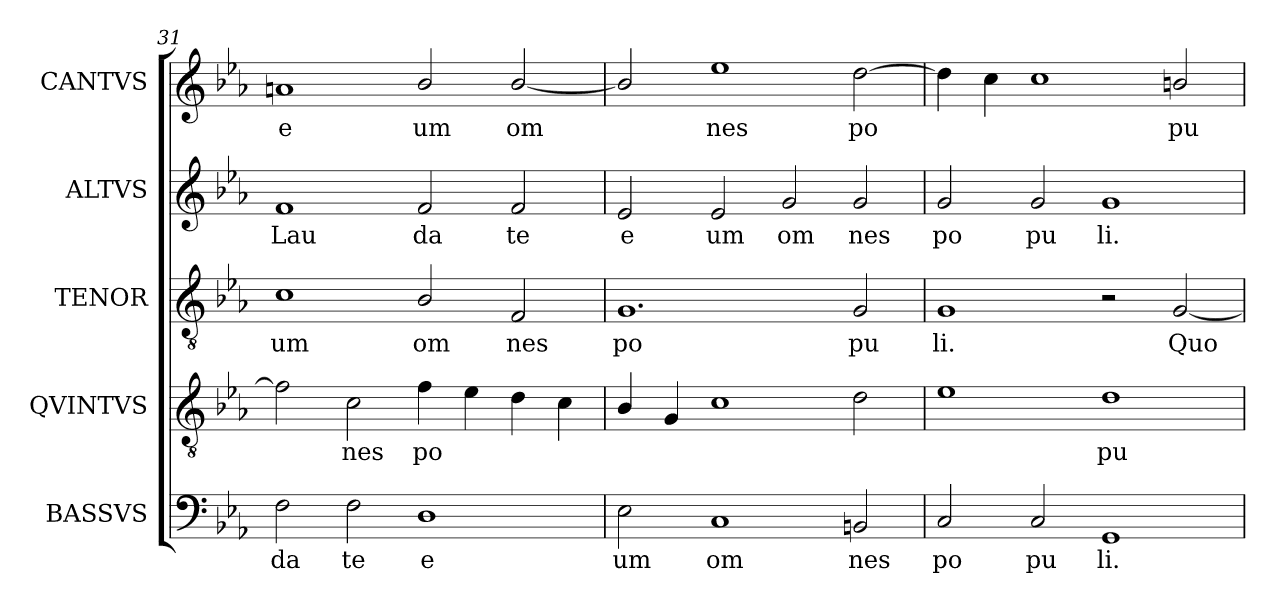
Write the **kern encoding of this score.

**kern	**text	**kern	**text	**kern	**text	**kern	**text	**kern	**text
*part5	*part5	*part4	*part4	*part3	*part3	*part2	*part2	*part1	*part1
*staff5	*staff5	*staff4	*staff4	*staff3	*staff3	*staff2	*staff2	*staff1	*staff1
*I"BASSVS	*	*I"QVINTVS	*	*I"TENOR	*	*I"ALTVS	*	*I"CANTVS	*
*clefF4	*	*clefGv2	*	*clefGv2	*	*clefG2	*	*clefG2	*
*k[b-e-a-]	*	*k[b-e-a-]	*	*k[b-e-a-]	*	*k[b-e-a-]	*	*k[b-e-a-]	*
*E-:	*	*E-:	*	*E-:	*	*E-:	*	*E-:	*
=31	=31	=31	=31	=31	=31	=31	=31	=31	=31
!	!LO:LY:b:cj	!	!LO:LY:b:cj	!	!LO:LY:b:cj	!	!LO:LY:b:cj	!	!LO:LY:a:cj
2F\	da	2f\]	.	1c	um	1f	Lau	1an	e
!	!LO:LY:b:cj	!	!LO:LY:b:cj	!	!	!	!	!	!
2F\	te	2c\	nes	.	.	.	.	.	.
!	!LO:LY:b:cj	!	!LO:LY:b:cj	!	!LO:LY:b:cj	!	!LO:LY:b:cj	!	!LO:LY:a:cj
1D	e	4f\	po	2B-/	om	2f/	da	2b-/	um
!	!	!	!LO:LY:b:cj	!	!	!	!	!	!
.	.	4e-\	.	.	.	.	.	.	.
!	!	!	!LO:LY:b:cj	!	!LO:LY:b:cj	!	!LO:LY:b:cj	!	!LO:LY:a:cj
.	.	4d\	.	2F/	nes	2f/	te	[<2b-/	om
!	!	!	!LO:LY:b:cj	!	!	!	!	!	!
.	.	4c\	.	.	.	.	.	.	.
=32	=32	=32	=32	=32	=32	=32	=32	=32	=32
!	!LO:LY:b:cj	!	!LO:LY:b:cj	!	!LO:LY:b:cj	!	!LO:LY:b:cj	!	!LO:LY:a:cj
2E-\	um	4B-/	.	1.G	po	2e-/	e	2b-/]	.
!	!	!	!LO:LY:b:cj	!	!	!	!	!	!
.	.	4G/	.	.	.	.	.	.	.
!	!LO:LY:b:cj	!	!LO:LY:b:cj	!	!	!	!LO:LY:b:cj	!	!LO:LY:a:cj
1C	om	1c	.	.	.	2e-/	um	1ee-	nes
!	!	!	!	!	!	!	!LO:LY:b:cj	!	!
.	.	.	.	.	.	2g/	om	.	.
!	!LO:LY:b:cj	!	!LO:LY:b:cj	!	!LO:LY:b:cj	!	!LO:LY:b:cj	!	!LO:LY:a:cj
2BBn/	nes	2d\	.	2G/	pu	2g/	nes	[>2dd\	po
=33	=33	=33	=33	=33	=33	=33	=33	=33	=33
!	!LO:LY:b:cj	!	!LO:LY:b:cj	!	!LO:LY:b:cj	!	!LO:LY:b:cj	!	!LO:LY:a:cj
2C/	po	1e-	.	1G	li.	2g/	po	4dd\]	.
!	!	!	!	!	!	!	!	!	!LO:LY:a:cj
.	.	.	.	.	.	.	.	4cc\	.
!	!LO:LY:b:cj	!	!	!	!	!	!LO:LY:b:cj	!	!LO:LY:a:cj
2C/	pu	.	.	.	.	2g/	pu	1cc	.
!	!LO:LY:b:cj	!	!LO:LY:b:cj	!	!	!	!LO:LY:b:cj	!	!
1GG	li.	1d	pu	2r	.	1g	li.	.	.
!	!	!	!	!	!LO:LY:b:cj	!	!	!	!LO:LY:a:cj
.	.	.	.	[<2G/	Quo	.	.	2b/	pu
=	=	=	=	=	=	=	=	=	=
*-	*-	*-	*-	*-	*-	*-	*-	*-	*-
